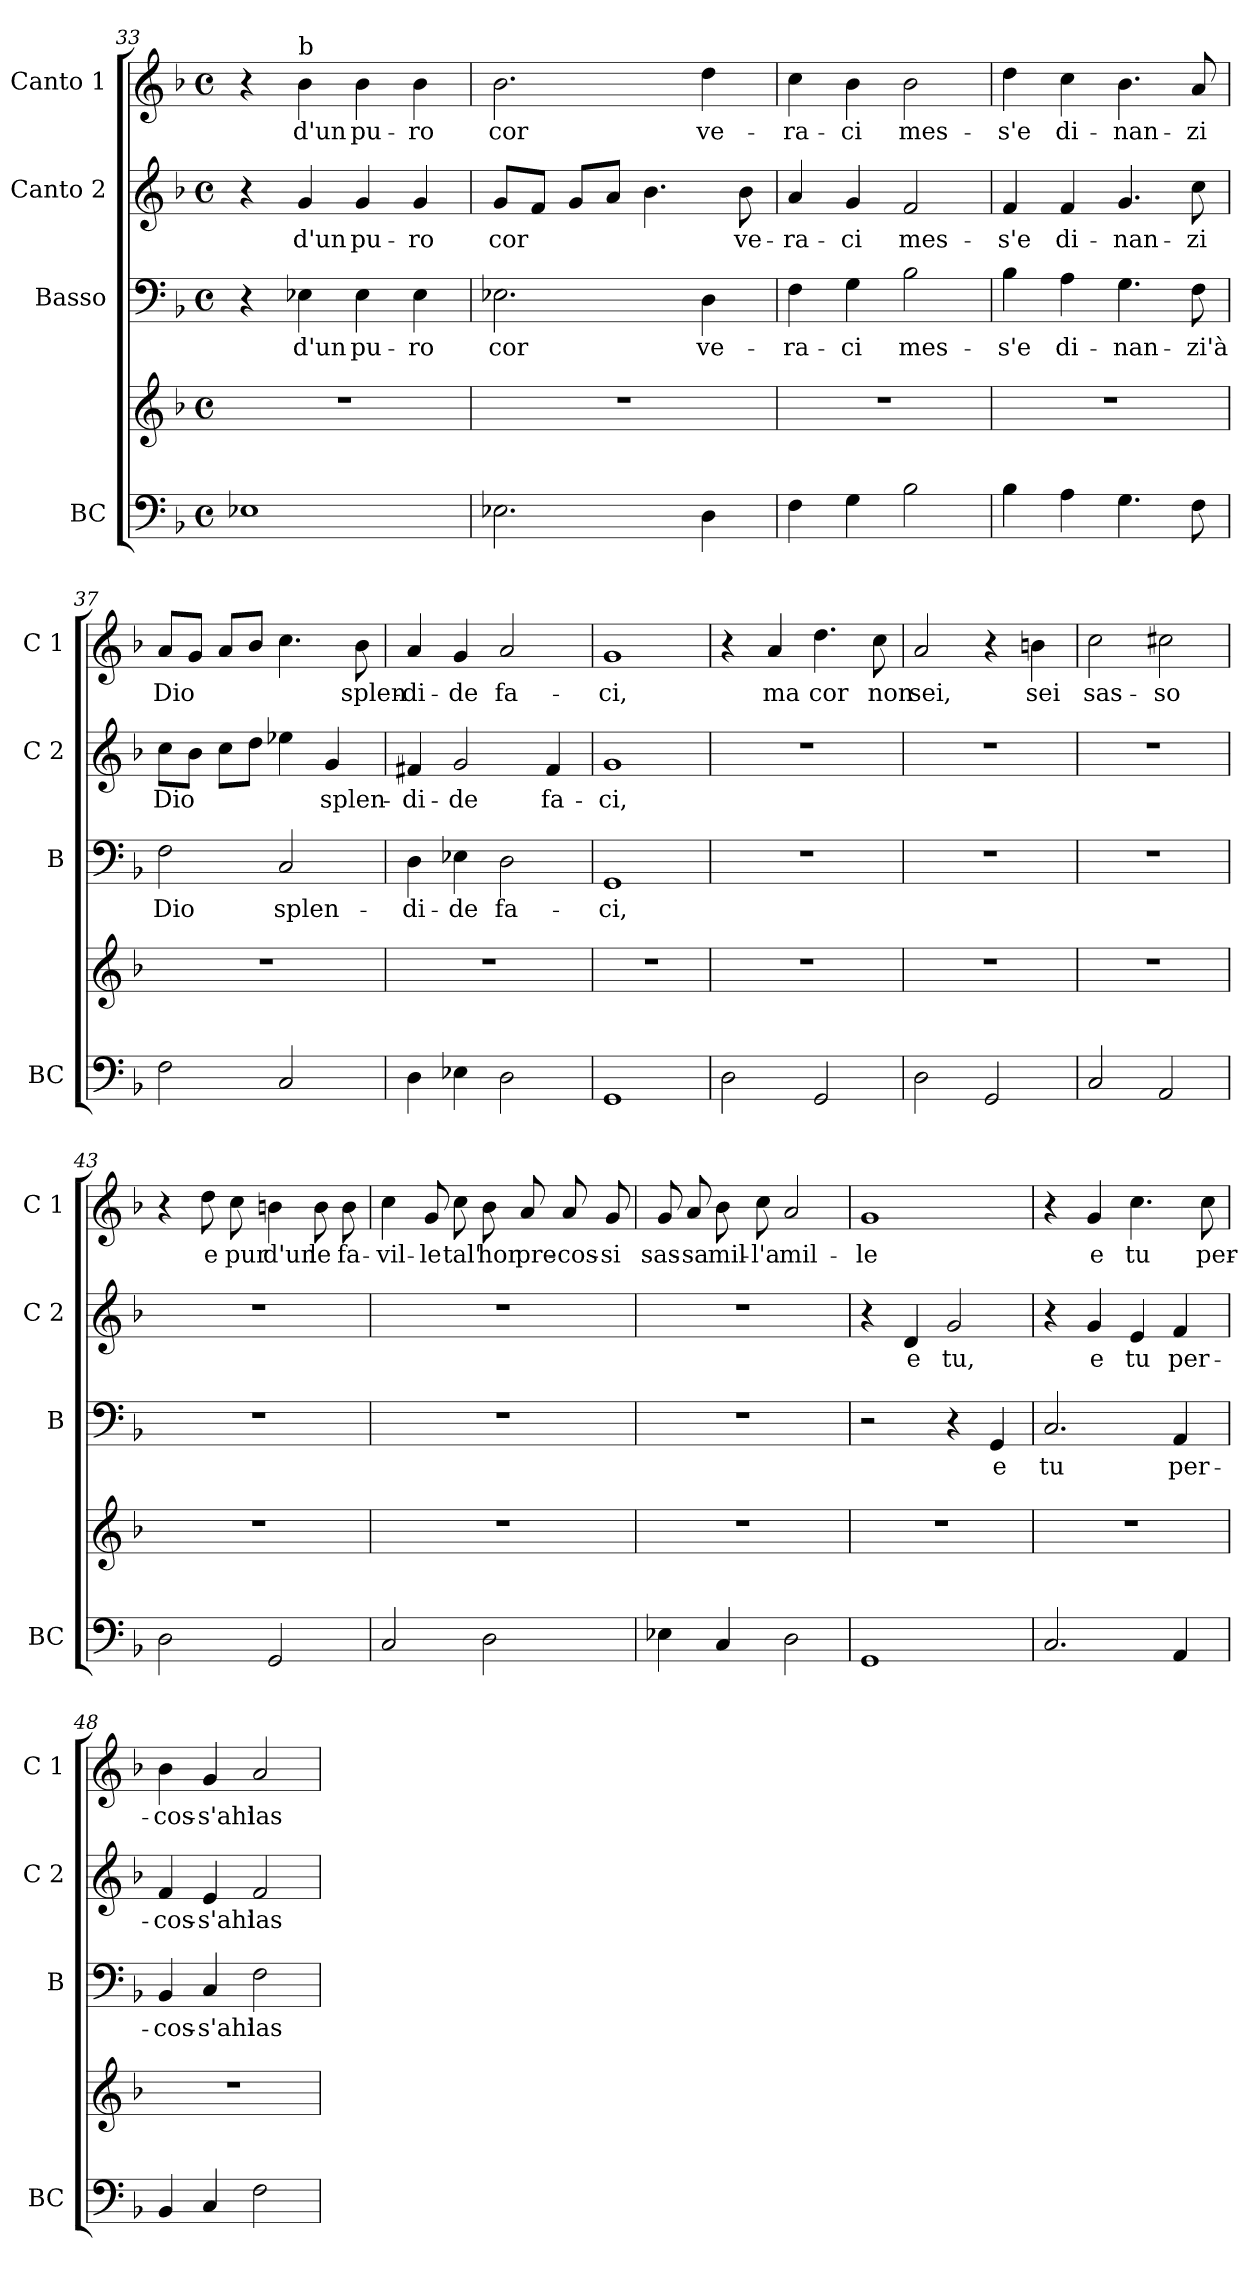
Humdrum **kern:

**kern	**kern	**kern	**text	**kern	**text	**kern	**text
*part4	*part4	*part3	*part3	*part2	*part2	*part1	*part1
*staff5	*staff4	*staff3	*staff3	*staff2	*staff2	*staff1	*staff1
*I"BC	*	*I"Basso	*	*I"Canto 2	*	*I"Canto 1	*
*I'BC	*	*I'B	*	*I'C 2	*	*I'C 1	*
*clefF4	*clefG2	*clefF4	*	*clefG2	*	*clefG2	*
*k[b-]	*k[b-]	*k[b-]	*	*k[b-]	*	*k[b-]	*
*F:	*F:	*F:	*	*F:	*	*F:	*
*M4/4	*M4/4	*M4/4	*	*M4/4	*	*M4/4	*
*met(c)	*met(c)	*met(c)	*	*met(c)	*	*met(c)	*
=33	=33	=33	=33	=33	=33	=33	=33
1E-X	1r	4r	.	4r	.	4r	.
!	!	!	!	!	!	!LO:TX:a:t=b	!
!	!	!	!LO:LY:b	!	!LO:LY:b	!	!LO:LY:b
.	.	4E-X\	d'un	4g/	d'un	4b-\	d'un
!	!	!	!LO:LY:b	!	!LO:LY:b	!	!LO:LY:b
.	.	4E-\	pu-	4g/	pu-	4b-\	pu-
!	!	!	!LO:LY:b	!	!LO:LY:b	!	!LO:LY:b
.	.	4E-\	-ro	4g/	-ro	4b-\	-ro
=34	=34	=34	=34	=34	=34	=34	=34
!	!	!	!LO:LY:b	!	!LO:LY:b	!	!LO:LY:b
2.E-X\	1r	2.E-X\	cor	8g/L	cor	2.b-\	cor
.	.	.	.	8f/J	.	.	.
.	.	.	.	8g/L	.	.	.
.	.	.	.	8a/J	.	.	.
.	.	.	.	4.b-\	.	.	.
!	!	!	!LO:LY:b	!	!	!	!LO:LY:b
4D\	.	4D\	ve-	.	.	4dd\	ve-
!	!	!	!	!	!LO:LY:b	!	!
.	.	.	.	8b-\	ve-	.	.
=35	=35	=35	=35	=35	=35	=35	=35
!	!	!	!LO:LY:b	!	!LO:LY:b	!	!LO:LY:b
4F\	1r	4F\	-ra-	4a/	-ra-	4cc\	-ra-
!	!	!	!LO:LY:b	!	!LO:LY:b	!	!LO:LY:b
4G\	.	4G\	-ci	4g/	-ci	4b-\	-ci
!	!	!	!LO:LY:b	!	!LO:LY:b	!	!LO:LY:b
2B-\	.	2B-\	mes-	2f/	mes-	2b-\	mes-
!!LO:LB:g=z
=36	=36	=36	=36	=36	=36	=36	=36
!	!	!	!LO:LY:b	!	!LO:LY:b	!	!LO:LY:b
4B-\	1r	4B-\	-s'e	4f/	-s'e	4dd\	-s'e
!	!	!	!LO:LY:b	!	!LO:LY:b	!	!LO:LY:b
4A\	.	4A\	di-	4f/	di-	4cc\	di-
!	!	!	!LO:LY:b	!	!LO:LY:b	!	!LO:LY:b
4.G\	.	4.G\	-nan-	4.g/	-nan-	4.b-\	-nan-
!	!	!	!LO:LY:b	!	!LO:LY:b	!	!LO:LY:b
8F\	.	8F\	-zi'à	8cc\	-zi	8a/	-zi
=37	=37	=37	=37	=37	=37	=37	=37
!	!	!	!LO:LY:b	!	!LO:LY:b	!	!LO:LY:b
2F\	1r	2F\	Dio	8cc\L	Dio	8a/L	Dio
.	.	.	.	8b-\J	.	8g/J	.
.	.	.	.	8cc\L	.	8a/L	.
.	.	.	.	8dd\J	.	8b-/J	.
!	!	!	!LO:LY:b	!	!	!	!
2C/	.	2C/	splen-	4ee-X\	.	4.cc\	.
!	!	!	!	!	!LO:LY:b	!	!
.	.	.	.	4g/	splen-	.	.
!	!	!	!	!	!	!	!LO:LY:b
.	.	.	.	.	.	8b-\	splen-
=38	=38	=38	=38	=38	=38	=38	=38
!	!	!	!LO:LY:b	!	!LO:LY:b	!	!LO:LY:b
4D\	1r	4D\	-di-	4f#X/	-di-	4a/	-di-
!	!	!	!LO:LY:b	!	!LO:LY:b	!	!LO:LY:b
4E-X\	.	4E-X\	-de	2g/	-de	4g/	-de
!	!	!	!LO:LY:b	!	!	!	!LO:LY:b
2D\	.	2D\	fa-	.	.	2a/	fa-
!	!	!	!	!	!LO:LY:b	!	!
.	.	.	.	4f#/	fa-	.	.
=39	=39	=39	=39	=39	=39	=39	=39
!	!	!	!LO:LY:b	!	!LO:LY:b	!	!LO:LY:b
1GG	1r	1GG	-ci,	1g	-ci,	1g	-ci,
=40	=40	=40	=40	=40	=40	=40	=40
2D\	1r	1r	.	1r	.	4r	.
!	!	!	!	!	!	!	!LO:LY:b
.	.	.	.	.	.	4a/	ma
!	!	!	!	!	!	!	!LO:LY:b
2GG/	.	.	.	.	.	4.dd\	cor
!	!	!	!	!	!	!	!LO:LY:b
.	.	.	.	.	.	8cc\	non
!!LO:PB:g=z
=41	=41	=41	=41	=41	=41	=41	=41
!	!	!	!	!	!	!	!LO:LY:b
2D\	1r	1r	.	1r	.	2a/	sei,
2GG/	.	.	.	.	.	4r	.
!	!	!	!	!	!	!	!LO:LY:b
.	.	.	.	.	.	4bn\	sei
=42	=42	=42	=42	=42	=42	=42	=42
!	!	!	!	!	!	!	!LO:LY:b
2C/	1r	1r	.	1r	.	2cc\	sas-
!	!	!	!	!	!	!	!LO:LY:b
2AA/	.	.	.	.	.	2cc#X\	-so
=43	=43	=43	=43	=43	=43	=43	=43
2D\	1r	1r	.	1r	.	4r	.
!	!	!	!	!	!	!	!LO:LY:b
.	.	.	.	.	.	8dd\	e
!	!	!	!	!	!	!	!LO:LY:b
.	.	.	.	.	.	8cc\	pur
!	!	!	!	!	!	!	!LO:LY:b
2GG/	.	.	.	.	.	4bn\	d'un
!	!	!	!	!	!	!	!LO:LY:b
.	.	.	.	.	.	8b\	le
!	!	!	!	!	!	!	!LO:LY:b
.	.	.	.	.	.	8b\	fa-
=44	=44	=44	=44	=44	=44	=44	=44
!	!	!	!	!	!	!	!LO:LY:b
2C/	1r	1r	.	1r	.	4cc\	-vil-
!	!	!	!	!	!	!	!LO:LY:b
.	.	.	.	.	.	8g/	-le
!	!	!	!	!	!	!	!LO:LY:b
.	.	.	.	.	.	8cc\	tal'
!	!	!	!	!	!	!	!LO:LY:b
2D\	.	.	.	.	.	8b-\	hor
!	!	!	!	!	!	!	!LO:LY:b
.	.	.	.	.	.	8a/	pre-
!	!	!	!	!	!	!	!LO:LY:b
.	.	.	.	.	.	8a/	-cos-
!	!	!	!	!	!	!	!LO:LY:b
.	.	.	.	.	.	8g/	-si
=45	=45	=45	=45	=45	=45	=45	=45
!	!	!	!	!	!	!	!LO:LY:b
4E-X\	1r	1r	.	1r	.	8g/	sas-
!	!	!	!	!	!	!	!LO:LY:b
.	.	.	.	.	.	8a/	-sa
!	!	!	!	!	!	!	!LO:LY:b
4C/	.	.	.	.	.	8b-\	mil-
!	!	!	!	!	!	!	!LO:LY:b
.	.	.	.	.	.	8cc\	-l'a
!	!	!	!	!	!	!	!LO:LY:b
2D\	.	.	.	.	.	2a/	mil-
!!LO:LB:g=z
=46	=46	=46	=46	=46	=46	=46	=46
!	!	!	!	!	!	!	!LO:LY:b
1GG	1r	2r	.	4r	.	1g	-le
!	!	!	!	!	!LO:LY:b	!	!
.	.	.	.	4d/	e	.	.
!	!	!	!	!	!LO:LY:b	!	!
.	.	4r	.	2g/	tu,	.	.
!	!	!	!LO:LY:b	!	!	!	!
.	.	4GG/	e	.	.	.	.
=47	=47	=47	=47	=47	=47	=47	=47
!	!	!	!LO:LY:b	!	!	!	!
2.C/	1r	2.C/	tu	4r	.	4r	.
!	!	!	!	!	!LO:LY:b	!	!LO:LY:b
.	.	.	.	4g/	e	4g/	e
!	!	!	!	!	!LO:LY:b	!	!LO:LY:b
.	.	.	.	4e/	tu	4.cc\	tu
!	!	!	!LO:LY:b	!	!LO:LY:b	!	!
4AA/	.	4AA/	per-	4f/	per-	.	.
!	!	!	!	!	!	!	!LO:LY:b
.	.	.	.	.	.	8cc\	per-
=48	=48	=48	=48	=48	=48	=48	=48
!	!	!	!LO:LY:b	!	!LO:LY:b	!	!LO:LY:b
4BB-/	1r	4BB-/	-cos-	4f/	-cos-	4b-\	-cos-
!	!	!	!LO:LY:b	!	!LO:LY:b	!	!LO:LY:b
4C/	.	4C/	-s'ahi	4e/	-s'ahi	4g/	-s'ahi
!	!	!	!LO:LY:b	!	!LO:LY:b	!	!LO:LY:b
2F\	.	2F\	las-	2f/	las-	2a/	las-
=	=	=	=	=	=	=	=
*-	*-	*-	*-	*-	*-	*-	*-
